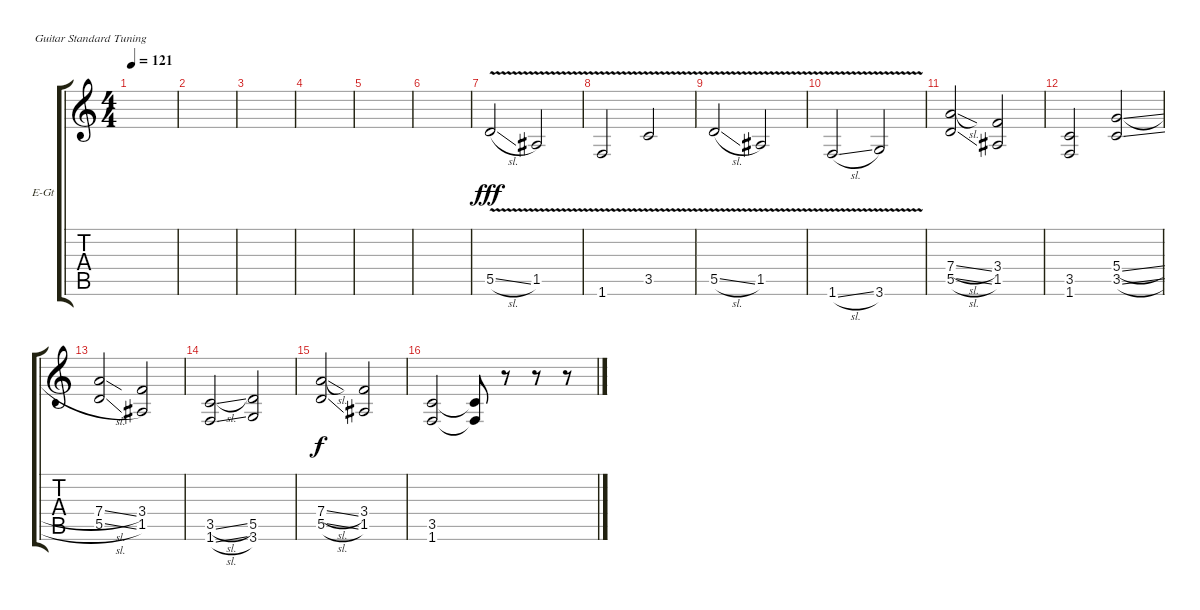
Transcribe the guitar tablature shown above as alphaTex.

\bracketExtendMode groupsimilarinstruments
\firstSystemTrackNameOrientation horizontal
\otherSystemsTrackNameOrientation horizontal
\track ("Lead Guitar" "E-Gt") {instrument distortionguitar}
\staff {score tabs}
\tuning (E4 B3 G3 D3 A2 E2)
\ts (4 4)
\tempo 121
\clef g2
\ks c
|
|
|
|
|
|
5.5{v sl}.2{dy fff} 1.5{v}.2 |
1.6{v}.2 3.5{v}.2 |
5.5{v sl}.2 1.5{v}.2 |
1.6{v sl}.2 3.6{v}.2 |
(5.5{sl} 7.4{sl}).2 (1.5 3.4).2 |
(1.6 3.5).2 (3.5{sl} 5.4{sl}).2 |
(5.5{sl} 7.4{sl}).2 (1.5 3.4).2 |
(1.6{sl} 3.5{sl}).2 (3.6 5.5).2 |
(5.5{sl} 7.4{sl}).2{dy f} (1.5 3.4).2 |
(1.6 3.5).2 (1.6{t} 3.5{t}).8 r.8 r.8 r.8
